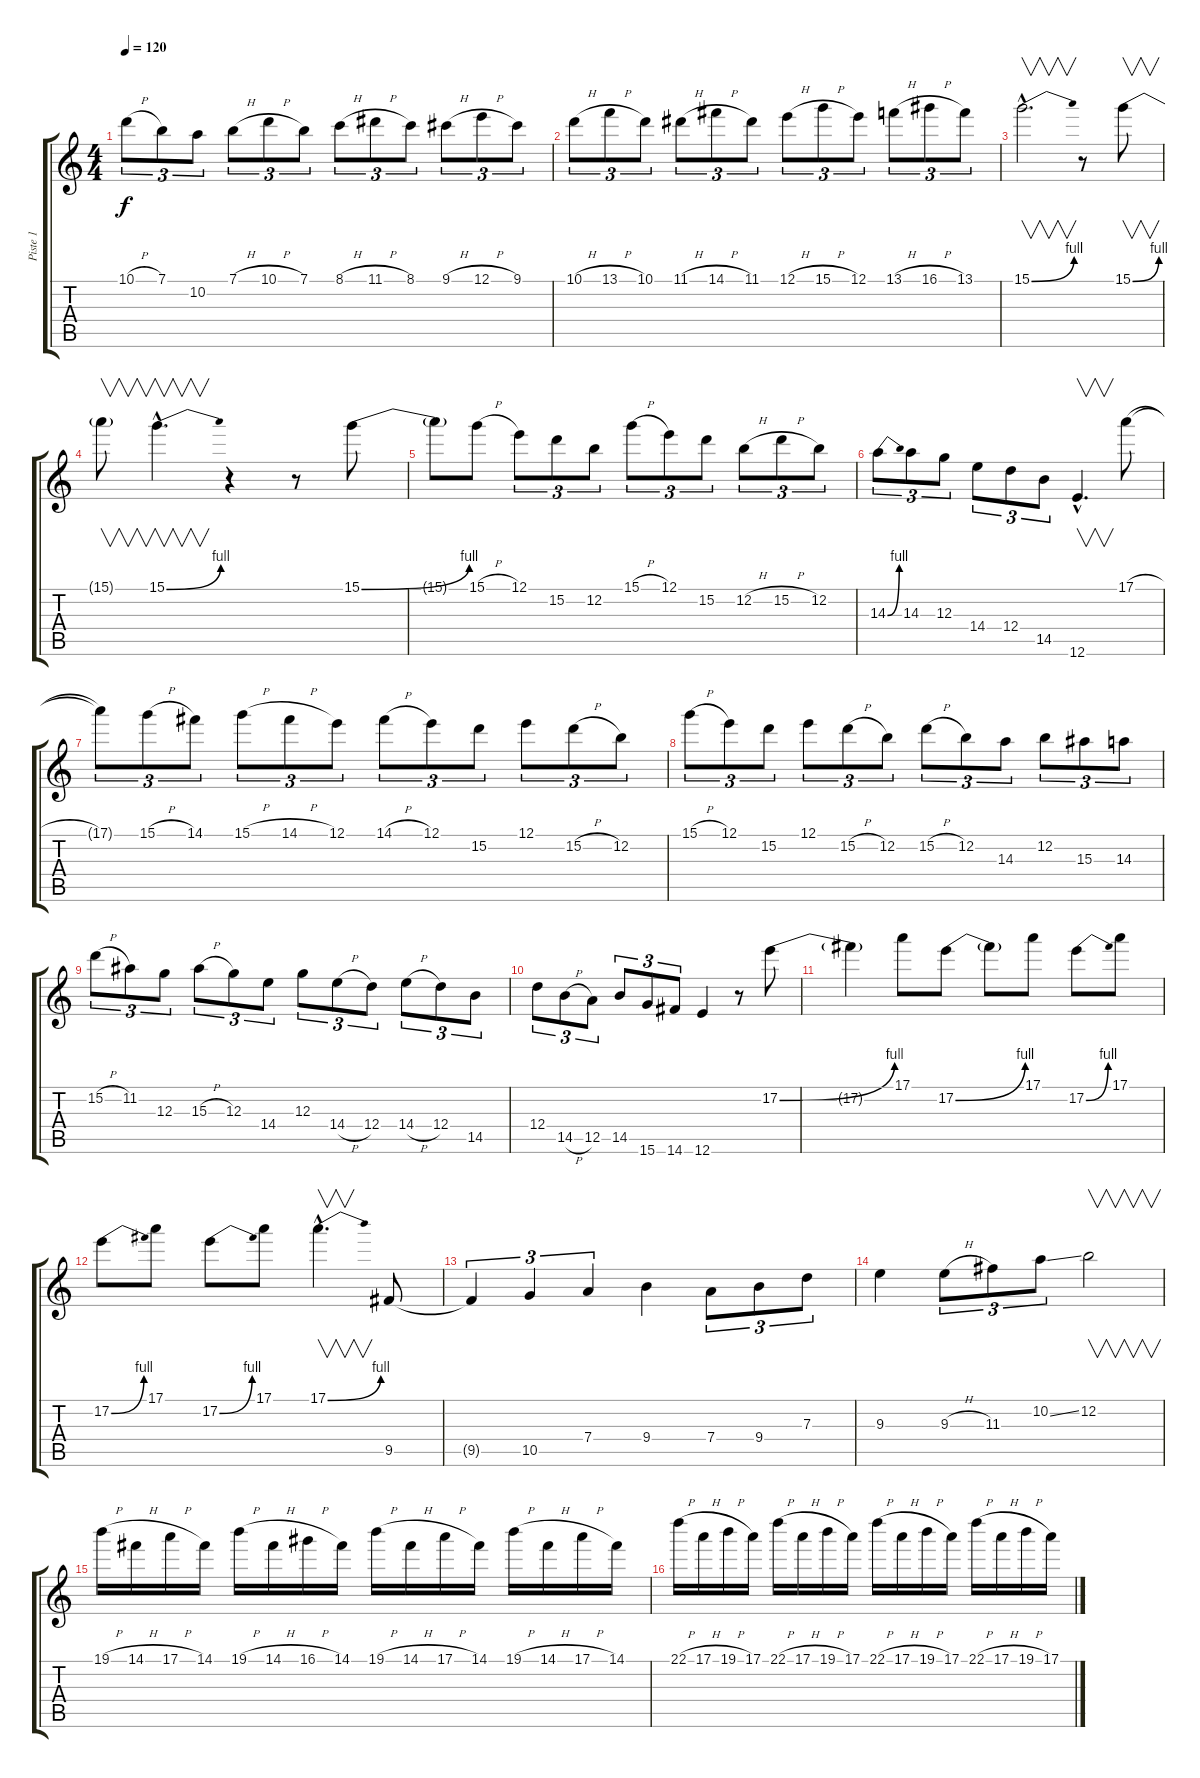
\track ("Piste 1" "Piste 1") {instrument distortionguitar}
\staff {score tabs}
\tuning (E4 B3 G3 D3 A2 E2) {hide}
\ts (4 4)
\tempo 120
\clef g2
\ks c
10.1{h}.8{tu (3 2) dy f instrument distortionguitar} 7.1.8{tu (3 2)} 10.2.8{tu (3 2)} 7.1{h}.8{tu (3 2)} 10.1{h}.8{tu (3 2)} 7.1.8{tu (3 2)} 8.1{h}.8{tu (3 2)} 11.1{h}.8{tu (3 2)} 8.1.8{tu (3 2)} 9.1{h}.8{tu (3 2)} 12.1{h}.8{tu (3 2)} 9.1.8{tu (3 2)} |
10.1{h}.8{tu (3 2)} 13.1{h}.8{tu (3 2)} 10.1.8{tu (3 2)} 11.1{h}.8{tu (3 2)} 14.1{h}.8{tu (3 2)} 11.1.8{tu (3 2)} 12.1{h}.8{tu (3 2)} 15.1{h}.8{tu (3 2)} 12.1.8{tu (3 2)} 13.1{h}.8{tu (3 2)} 16.1{h}.8{tu (3 2)} 13.1.8{tu (3 2)} |
15.1{be (bend 0 0 60 4) hac}.2{v d} r.8 15.1{be (bend 0 0 60 4)}.8{v} |
15.1{t}.8{v} 15.1{be (bend 0 0 60 4) hac}.4{v d} r.4 r.8 15.1{be (bend 0 0 60 4)}.8 |
15.1{t}.8 15.1{h}.8 12.1.8{tu (3 2)} 15.2.8{tu (3 2)} 12.2.8{tu (3 2)} 15.1{h}.8{tu (3 2)} 12.1.8{tu (3 2)} 15.2.8{tu (3 2)} 12.2{h}.8{tu (3 2)} 15.2{h}.8{tu (3 2)} 12.2.8{tu (3 2)} |
14.3{be (bend 0 0 60 4)}.8{tu (3 2)} 14.3.8{tu (3 2)} 12.3.8{tu (3 2)} 14.4.8{tu (3 2)} 12.4.8{tu (3 2)} 14.5.8{tu (3 2)} 12.6{hac}.4{v d} 17.1{h}.8 |
17.1{t}.8{tu (3 2)} 15.1{h}.8{tu (3 2)} 14.1.8{tu (3 2)} 15.1{h}.8{tu (3 2)} 14.1{h}.8{tu (3 2)} 12.1.8{tu (3 2)} 14.1{h}.8{tu (3 2)} 12.1.8{tu (3 2)} 15.2.8{tu (3 2)} 12.1.8{tu (3 2)} 15.2{h}.8{tu (3 2)} 12.2.8{tu (3 2)} |
15.1{h}.8{tu (3 2)} 12.1.8{tu (3 2)} 15.2.8{tu (3 2)} 12.1.8{tu (3 2)} 15.2{h}.8{tu (3 2)} 12.2.8{tu (3 2)} 15.2{h}.8{tu (3 2)} 12.2.8{tu (3 2)} 14.3.8{tu (3 2)} 12.2.8{tu (3 2)} 15.3.8{tu (3 2)} 14.3.8{tu (3 2)} |
15.2{h}.8{tu (3 2)} 11.2.8{tu (3 2)} 12.3.8{tu (3 2)} 15.3{h}.8{tu (3 2)} 12.3.8{tu (3 2)} 14.4.8{tu (3 2)} 12.3.8{tu (3 2)} 14.4{h}.8{tu (3 2)} 12.4.8{tu (3 2)} 14.4{h}.8{tu (3 2)} 12.4.8{tu (3 2)} 14.5.8{tu (3 2)} |
12.4.8{tu (3 2)} 14.5{h}.8{tu (3 2)} 12.5.8{tu (3 2)} 14.5.8{tu (3 2)} 15.6.8{tu (3 2)} 14.6.8{tu (3 2)} 12.6.4 r.8 17.2{be (bend 0 0 60 4)}.8 |
17.2{t}.4 17.1.8 17.2{be (bend 0 0 60 4)}.8 17.2{t}.8 17.1.8 17.2{be (bend 0 0 60 4)}.8 17.1.8 |
17.2{be (bend 0 0 60 4)}.8 17.1.8 17.2{be (bend 0 0 60 4)}.8 17.1.8 17.1{be (bend 0 0 60 4) hac}.4{v d} 9.5.8 |
9.5{t}.4{tu (3 2)} 10.5.4{tu (3 2)} 7.4.4{tu (3 2)} 9.4.4 7.4.8{tu (3 2)} 9.4.8{tu (3 2)} 7.3.8{tu (3 2)} |
9.3.4 9.3{h}.8{tu (3 2)} 11.3.8{tu (3 2)} 10.2{ss}.8{tu (3 2)} 12.2.2{v} |
19.1{h}.16 14.1{h}.16 17.1{h}.16 14.1.16 19.1{h}.16 14.1{h}.16 16.1{h}.16 14.1.16 19.1{h}.16 14.1{h}.16 17.1{h}.16 14.1.16 19.1{h}.16 14.1{h}.16 17.1{h}.16 14.1.16 |
22.1{h}.16 17.1{h}.16 19.1{h}.16 17.1.16 22.1{h}.16 17.1{h}.16 19.1{h}.16 17.1.16 22.1{h}.16 17.1{h}.16 19.1{h}.16 17.1.16 22.1{h}.16 17.1{h}.16 19.1{h}.16 17.1.16
